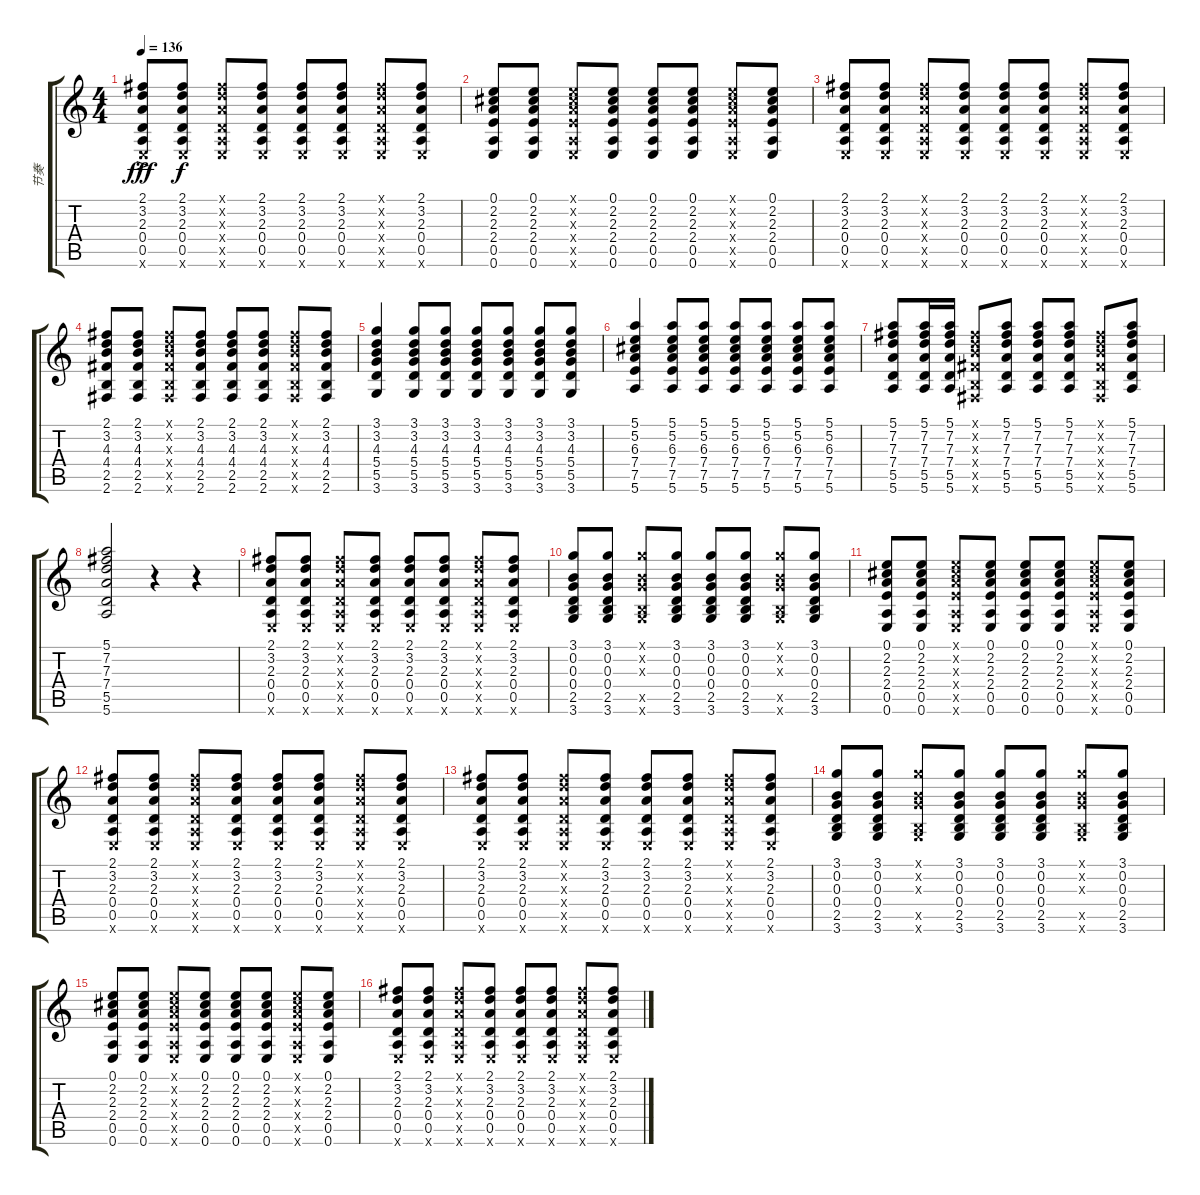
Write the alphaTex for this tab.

\track ("节奏" "节奏") {instrument acousticguitarsteel}
\staff {score tabs}
\tuning (E4 B3 G3 D3 A2 E2) {hide}
\ts (4 4)
\tempo 136
\clef g2
\ks c
(2.1{ac} 3.2{ac} 2.3{ac} 0.4{ac} 0.5{ac} 0.6{ac x}).8{dy fff} (2.1 3.2 2.3 0.4 0.5 0.6{x}).8{dy f} (2.1{x} 3.2{x} 2.3{x} 0.4{x} 0.5{x} 0.6{x}).8 (2.1 3.2 2.3 0.4 0.5 0.6{x}).8 (2.1 3.2 2.3 0.4 0.5 0.6{x}).8 (2.1 3.2 2.3 0.4 0.5 0.6{x}).8 (2.1{x} 3.2{x} 2.3{x} 0.4{x} 0.5{x} 0.6{x}).8 (2.1 3.2 2.3 0.4 0.5 0.6{x}).8 |
(0.1 2.2 2.3 2.4 0.5 0.6).8 (0.1 2.2 2.3 2.4 0.5 0.6).8 (0.1{x} 2.2{x} 2.3{x} 2.4{x} 0.5{x} 0.6{x}).8 (0.1 2.2 2.3 2.4 0.5 0.6).8 (0.1 2.2 2.3 2.4 0.5 0.6).8 (0.1 2.2 2.3 2.4 0.5 0.6).8 (0.1{x} 2.2{x} 2.3{x} 2.4{x} 0.5{x} 0.6{x}).8 (0.1 2.2 2.3 2.4 0.5 0.6).8 |
(2.1 3.2 2.3 0.4 0.5 0.6{x}).8 (2.1 3.2 2.3 0.4 0.5 0.6{x}).8 (2.1{x} 3.2{x} 2.3{x} 0.4{x} 0.5{x} 0.6{x}).8 (2.1 3.2 2.3 0.4 0.5 0.6{x}).8 (2.1 3.2 2.3 0.4 0.5 0.6{x}).8 (2.1 3.2 2.3 0.4 0.5 0.6{x}).8 (2.1{x} 3.2{x} 2.3{x} 0.4{x} 0.5{x} 0.6{x}).8 (2.1 3.2 2.3 0.4 0.5 0.6{x}).8 |
(2.1 3.2 4.3 4.4 2.5 2.6).8 (2.1 3.2 4.3 4.4 2.5 2.6).8 (2.1{x} 3.2{x} 4.3{x} 4.4{x} 2.5{x} 2.6{x}).8 (2.1 3.2 4.3 4.4 2.5 2.6).8 (2.1 3.2 4.3 4.4 2.5 2.6).8 (2.1 3.2 4.3 4.4 2.5 2.6).8 (2.1{x} 3.2{x} 4.3{x} 4.4{x} 2.5{x} 2.6{x}).8 (2.1 3.2 4.3 4.4 2.5 2.6).8 |
(3.1 3.2 4.3 5.4 5.5 3.6).4 (3.1 3.2 4.3 5.4 5.5 3.6).8 (3.1 3.2 4.3 5.4 5.5 3.6).8 (3.1 3.2 4.3 5.4 5.5 3.6).8 (3.1 3.2 4.3 5.4 5.5 3.6).8 (3.1 3.2 4.3 5.4 5.5 3.6).8 (3.1 3.2 4.3 5.4 5.5 3.6).8 |
(5.1 5.2 6.3 7.4 7.5 5.6).4 (5.1 5.2 6.3 7.4 7.5 5.6).8 (5.1 5.2 6.3 7.4 7.5 5.6).8 (5.1 5.2 6.3 7.4 7.5 5.6).8 (5.1 5.2 6.3 7.4 7.5 5.6).8 (5.1 5.2 6.3 7.4 7.5 5.6).8 (5.1 5.2 6.3 7.4 7.5 5.6).8 |
(5.1 7.2 7.3 7.4 5.5 5.6).8 (5.1 7.2 7.3 7.4 5.5 5.6).16 (5.1 7.2 7.3 7.4 5.5 5.6).16 (2.1{x} 3.2{x} 4.3{x} 4.4{x} 2.5{x} 2.6{x}).8 (5.1 7.2 7.3 7.4 5.5 5.6).8 (5.1 7.2 7.3 7.4 5.5 5.6).8 (5.1 7.2 7.3 7.4 5.5 5.6).8 (2.1{x} 3.2{x} 4.3{x} 4.4{x} 2.5{x} 2.6{x}).8 (5.1 7.2 7.3 7.4 5.5 5.6).8 |
(5.1 7.2 7.3 7.4 5.5 5.6).2 r.4 r.4 |
(2.1 3.2 2.3 0.4 0.5 0.6{x}).8 (2.1 3.2 2.3 0.4 0.5 0.6{x}).8 (2.1{x} 3.2{x} 2.3{x} 0.4{x} 0.5{x} 0.6{x}).8 (2.1 3.2 2.3 0.4 0.5 0.6{x}).8 (2.1 3.2 2.3 0.4 0.5 0.6{x}).8 (2.1 3.2 2.3 0.4 0.5 0.6{x}).8 (2.1{x} 3.2{x} 2.3{x} 0.4{x} 0.5{x} 0.6{x}).8 (2.1 3.2 2.3 0.4 0.5 0.6{x}).8 |
(3.1 0.2 0.3 0.4 2.5 3.6).8 (3.1 0.2 0.3 0.4 2.5 3.6).8 (3.1{x} 0.2{x} 0.3{x} 2.5{x} 3.6{x}).8 (3.1 0.2 0.3 0.4 2.5 3.6).8 (3.1 0.2 0.3 0.4 2.5 3.6).8 (3.1 0.2 0.3 0.4 2.5 3.6).8 (3.1{x} 0.2{x} 0.3{x} 2.5{x} 3.6{x}).8 (3.1 0.2 0.3 0.4 2.5 3.6).8 |
(0.1 2.2 2.3 2.4 0.5 0.6).8 (0.1 2.2 2.3 2.4 0.5 0.6).8 (0.1{x} 2.2{x} 2.3{x} 2.4{x} 0.5{x} 0.6{x}).8 (0.1 2.2 2.3 2.4 0.5 0.6).8 (0.1 2.2 2.3 2.4 0.5 0.6).8 (0.1 2.2 2.3 2.4 0.5 0.6).8 (0.1{x} 2.2{x} 2.3{x} 2.4{x} 0.5{x} 0.6{x}).8 (0.1 2.2 2.3 2.4 0.5 0.6).8 |
(2.1 3.2 2.3 0.4 0.5 0.6{x}).8 (2.1 3.2 2.3 0.4 0.5 0.6{x}).8 (2.1{x} 3.2{x} 2.3{x} 0.4{x} 0.5{x} 0.6{x}).8 (2.1 3.2 2.3 0.4 0.5 0.6{x}).8 (2.1 3.2 2.3 0.4 0.5 0.6{x}).8 (2.1 3.2 2.3 0.4 0.5 0.6{x}).8 (2.1{x} 3.2{x} 2.3{x} 0.4{x} 0.5{x} 0.6{x}).8 (2.1 3.2 2.3 0.4 0.5 0.6{x}).8 |
(2.1 3.2 2.3 0.4 0.5 0.6{x}).8 (2.1 3.2 2.3 0.4 0.5 0.6{x}).8 (2.1{x} 3.2{x} 2.3{x} 0.4{x} 0.5{x} 0.6{x}).8 (2.1 3.2 2.3 0.4 0.5 0.6{x}).8 (2.1 3.2 2.3 0.4 0.5 0.6{x}).8 (2.1 3.2 2.3 0.4 0.5 0.6{x}).8 (2.1{x} 3.2{x} 2.3{x} 0.4{x} 0.5{x} 0.6{x}).8 (2.1 3.2 2.3 0.4 0.5 0.6{x}).8 |
(3.1 0.2 0.3 0.4 2.5 3.6).8 (3.1 0.2 0.3 0.4 2.5 3.6).8 (3.1{x} 0.2{x} 0.3{x} 2.5{x} 3.6{x}).8 (3.1 0.2 0.3 0.4 2.5 3.6).8 (3.1 0.2 0.3 0.4 2.5 3.6).8 (3.1 0.2 0.3 0.4 2.5 3.6).8 (3.1{x} 0.2{x} 0.3{x} 2.5{x} 3.6{x}).8 (3.1 0.2 0.3 0.4 2.5 3.6).8 |
(0.1 2.2 2.3 2.4 0.5 0.6).8 (0.1 2.2 2.3 2.4 0.5 0.6).8 (0.1{x} 2.2{x} 2.3{x} 2.4{x} 0.5{x} 0.6{x}).8 (0.1 2.2 2.3 2.4 0.5 0.6).8 (0.1 2.2 2.3 2.4 0.5 0.6).8 (0.1 2.2 2.3 2.4 0.5 0.6).8 (0.1{x} 2.2{x} 2.3{x} 2.4{x} 0.5{x} 0.6{x}).8 (0.1 2.2 2.3 2.4 0.5 0.6).8 |
(2.1 3.2 2.3 0.4 0.5 0.6{x}).8 (2.1 3.2 2.3 0.4 0.5 0.6{x}).8 (2.1{x} 3.2{x} 2.3{x} 0.4{x} 0.5{x} 0.6{x}).8 (2.1 3.2 2.3 0.4 0.5 0.6{x}).8 (2.1 3.2 2.3 0.4 0.5 0.6{x}).8 (2.1 3.2 2.3 0.4 0.5 0.6{x}).8 (2.1{x} 3.2{x} 2.3{x} 0.4{x} 0.5{x} 0.6{x}).8 (2.1 3.2 2.3 0.4 0.5 0.6{x}).8
